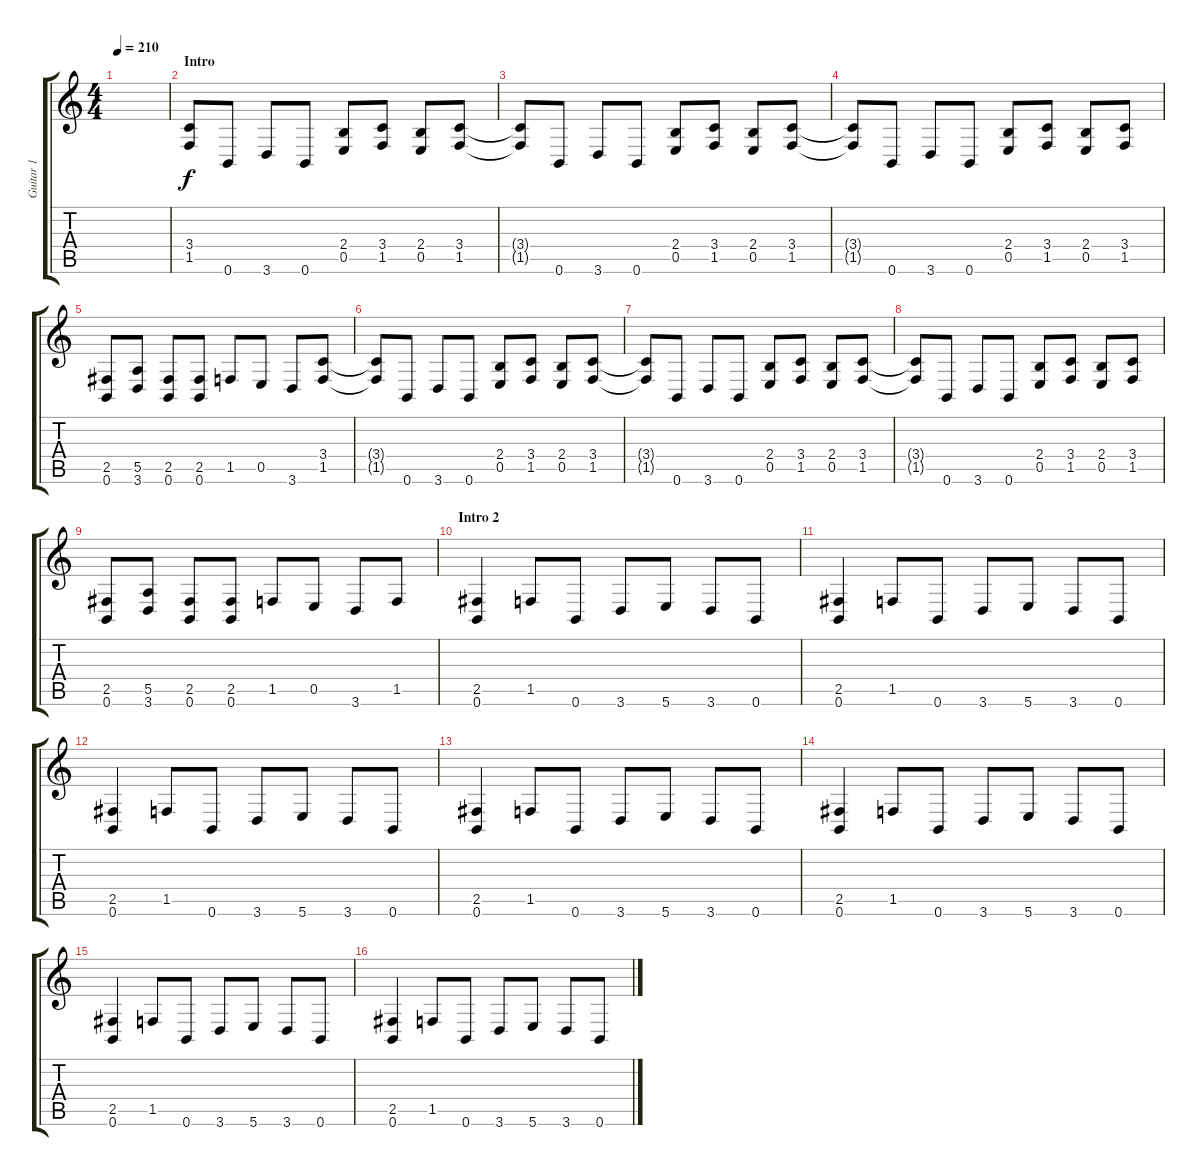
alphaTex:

\track ("Guitar 1" "Guitar 1") {instrument distortionguitar}
\staff {score tabs}
\tuning (B3 Gb3 D3 A2 E2 B1) {hide}
\ts (4 4)
\tempo 210
\clef g2
\ks c
|
\section ("" "Intro")
(3.4 1.5).8 0.6.8 3.6.8 0.6.8 (2.4 0.5).8 (3.4 1.5).8 (2.4 0.5).8 (3.4 1.5).8 |
(3.4{t} 1.5{t}).8 0.6.8 3.6.8 0.6.8 (2.4 0.5).8 (3.4 1.5).8 (2.4 0.5).8 (3.4 1.5).8 |
(3.4{t} 1.5{t}).8 0.6.8 3.6.8 0.6.8 (2.4 0.5).8 (3.4 1.5).8 (2.4 0.5).8 (3.4 1.5).8 |
(2.5 0.6).8 (5.5 3.6).8 (2.5 0.6).8 (2.5 0.6).8 1.5.8 0.5.8 3.6.8 (3.4 1.5).8 |
(3.4{t} 1.5{t}).8 0.6.8 3.6.8 0.6.8 (2.4 0.5).8 (3.4 1.5).8 (2.4 0.5).8 (3.4 1.5).8 |
(3.4{t} 1.5{t}).8 0.6.8 3.6.8 0.6.8 (2.4 0.5).8 (3.4 1.5).8 (2.4 0.5).8 (3.4 1.5).8 |
(3.4{t} 1.5{t}).8 0.6.8 3.6.8 0.6.8 (2.4 0.5).8 (3.4 1.5).8 (2.4 0.5).8 (3.4 1.5).8 |
(2.5 0.6).8 (5.5 3.6).8 (2.5 0.6).8 (2.5 0.6).8 1.5.8 0.5.8 3.6.8 1.5.8 |
\section ("" "Intro 2")
(2.5 0.6).4 1.5.8 0.6.8 3.6.8 5.6.8 3.6.8 0.6.8 |
(2.5 0.6).4 1.5.8 0.6.8 3.6.8 5.6.8 3.6.8 0.6.8 |
(2.5 0.6).4 1.5.8 0.6.8 3.6.8 5.6.8 3.6.8 0.6.8 |
(2.5 0.6).4 1.5.8 0.6.8 3.6.8 5.6.8 3.6.8 0.6.8 |
(2.5 0.6).4 1.5.8 0.6.8 3.6.8 5.6.8 3.6.8 0.6.8 |
(2.5 0.6).4 1.5.8 0.6.8 3.6.8 5.6.8 3.6.8 0.6.8 |
(2.5 0.6).4 1.5.8 0.6.8 3.6.8 5.6.8 3.6.8 0.6.8
